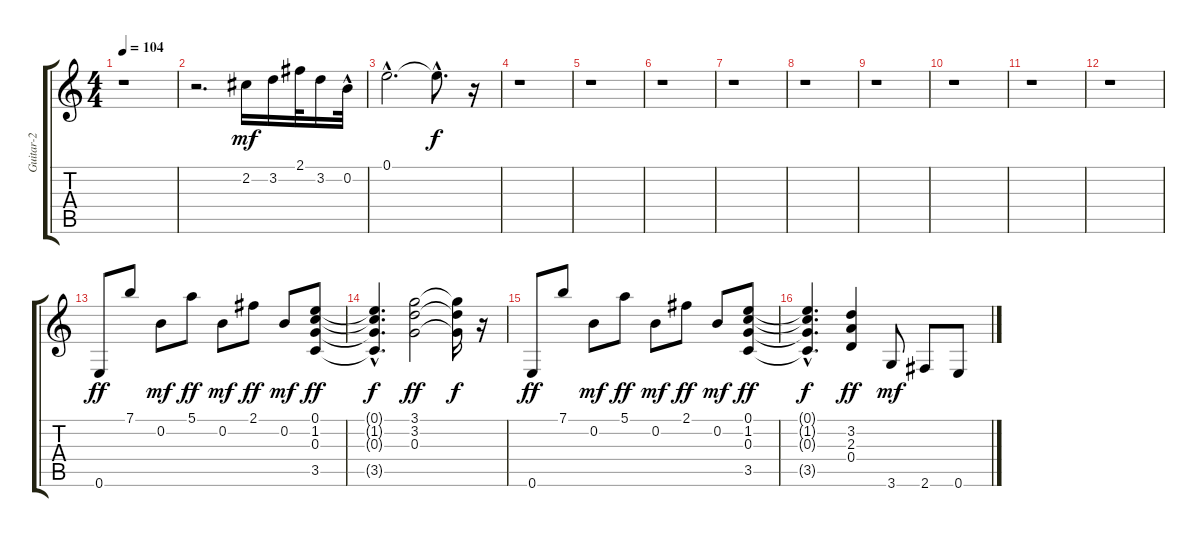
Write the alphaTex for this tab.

\track ("Guitar-2" "Guitar-2") {instrument electricguitarmuted}
\staff {score tabs}
\tuning (E4 B3 G3 D3 A2 E2) {hide}
\ts (4 4)
\tempo 104
\clef g2
\ks c
r.1{dy mf} |
r.2{d} 2.2.16{instrument electricguitarclean} 3.2.16 2.1.32 3.2.16 0.2{hac}.32 |
0.1{hac}.2{d} 0.1{hac t}.8{d dy f} r.16 |
r.1 |
r.1 |
r.1 |
r.1 |
r.1 |
r.1 |
r.1 |
r.1 |
r.1 |
0.6.8{dy ff instrument distortionguitar} 7.1.8 0.2.8{dy mf} 5.1.8{dy ff} 0.2.8{dy mf} 2.1.8{dy ff} 0.2.8{dy mf} (0.1 1.2 0.3 3.5).8{dy ff} |
(0.1{hac t} 1.2{hac t} 0.3{hac t} 3.5{hac t}).4{d dy f} (3.1 3.2 0.3).2{dy ff} (3.1{t} 3.2{t} 0.3{t}).16{dy f} r.16 |
0.6.8{dy ff} 7.1.8 0.2.8{dy mf} 5.1.8{dy ff} 0.2.8{dy mf} 2.1.8{dy ff} 0.2.8{dy mf} (0.1 1.2 0.3 3.5).8{dy ff} |
(0.1{hac t} 1.2{hac t} 0.3{hac t} 3.5{hac t}).4{d dy f} (3.2 2.3 0.4).4{dy ff} 3.6.8{dy mf} 2.6.8 0.6.8
